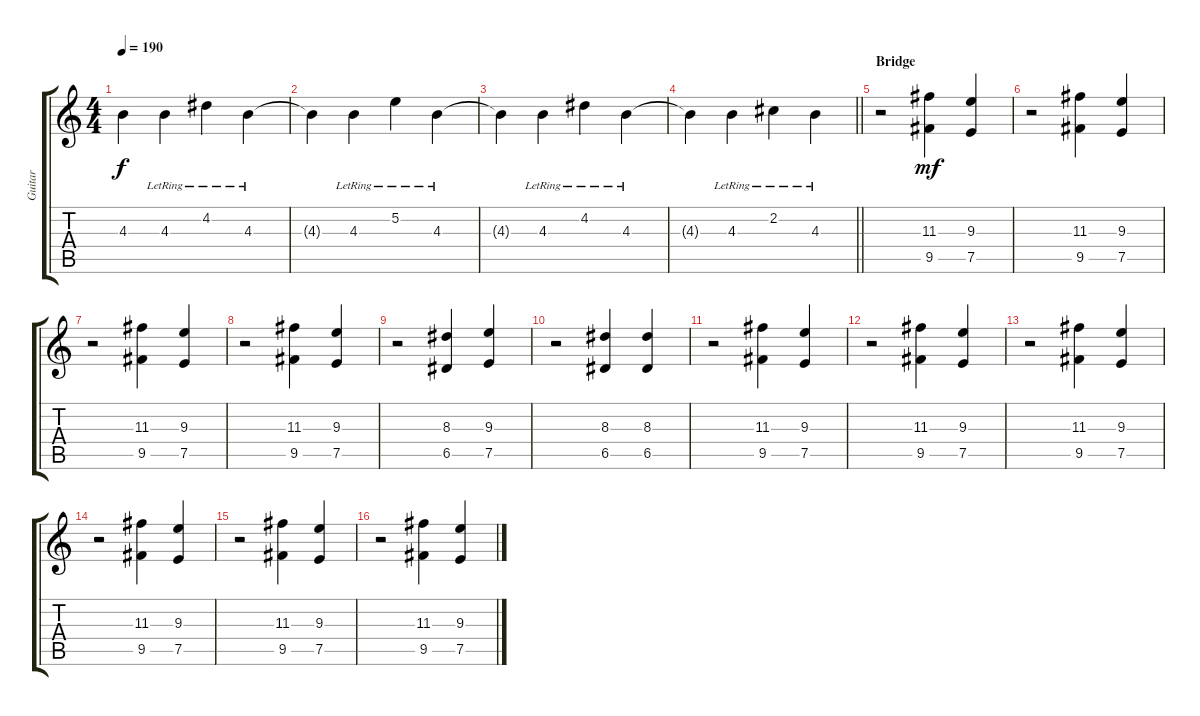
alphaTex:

\track ("Guitar" "Guitar") {instrument overdrivenguitar}
\staff {score tabs}
\tuning (E4 B3 G3 D3 A2 E2) {hide}
\ts (4 4)
\tempo 190
\clef g2
\ks c
4.3{t}.4{dy f} 4.3{lr}.4 4.2{lr}.4 4.3{lr}.4 |
4.3{t}.4 4.3{lr}.4 5.2{lr}.4 4.3{lr}.4 |
4.3{t}.4 4.3{lr}.4 4.2{lr}.4 4.3{lr}.4 |
\barLineRight lightlight
4.3{t}.4 4.3{lr}.4 2.2{lr}.4 4.3{lr}.4 |
\section ("" "Bridge")
r.2{instrument overdrivenguitar} (11.3 9.5).4{dy mf} (9.3 7.5).4 |
r.2 (11.3 9.5).4 (9.3 7.5).4 |
r.2 (11.3 9.5).4 (9.3 7.5).4 |
r.2 (11.3 9.5).4 (9.3 7.5).4 |
r.2 (8.3 6.5).4 (9.3 7.5).4 |
r.2 (8.3 6.5).4 (8.3 6.5).4 |
r.2 (11.3 9.5).4 (9.3 7.5).4 |
r.2 (11.3 9.5).4 (9.3 7.5).4 |
r.2 (11.3 9.5).4 (9.3 7.5).4 |
r.2 (11.3 9.5).4 (9.3 7.5).4 |
r.2 (11.3 9.5).4 (9.3 7.5).4 |
r.2 (11.3 9.5).4 (9.3 7.5).4
